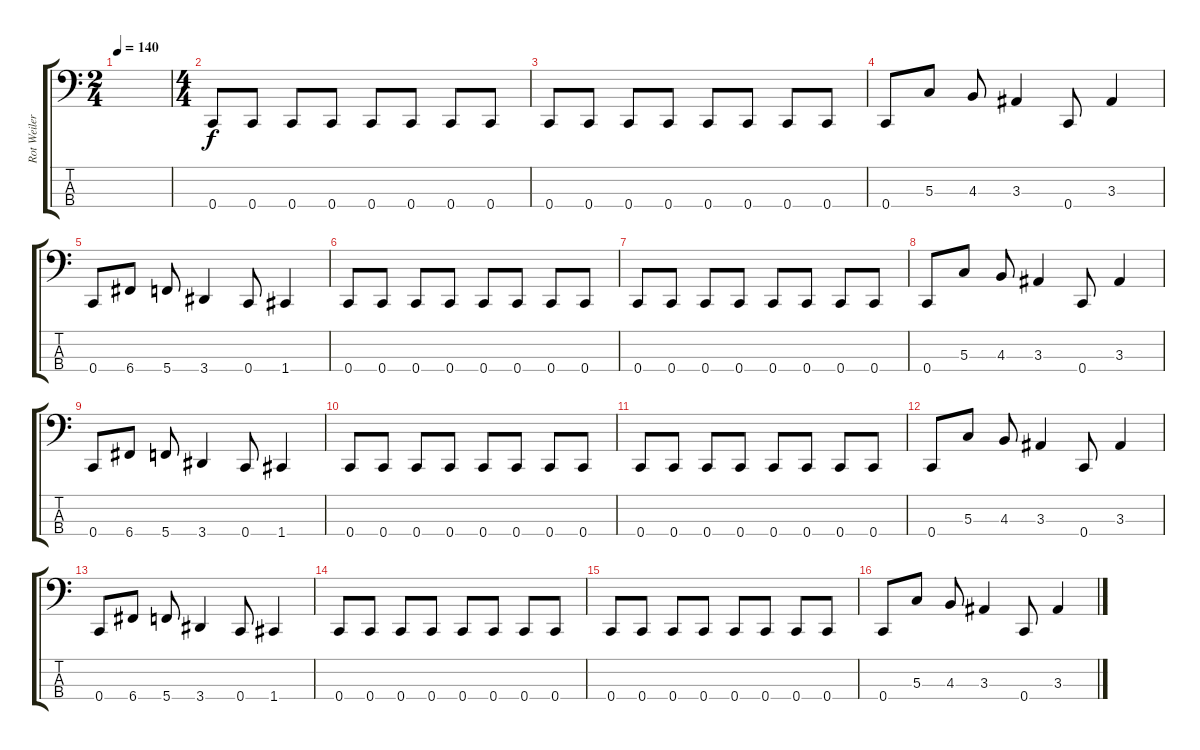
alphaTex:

\track ("Rot Weiler" "Rot Weiler") {instrument electricbasspick}
\staff {score tabs}
\tuning (F2 C2 G1 C1) {hide}
\ts (2 4)
\tempo 140
\clef f4
\ks c
|
\ts (4 4)
0.4.8 0.4.8 0.4.8 0.4.8 0.4.8 0.4.8 0.4.8 0.4.8 |
0.4.8 0.4.8 0.4.8 0.4.8 0.4.8 0.4.8 0.4.8 0.4.8 |
0.4.8 5.3.8 4.3.8 3.3.4 0.4.8 3.3.4 |
0.4.8 6.4.8 5.4.8 3.4.4 0.4.8 1.4.4 |
0.4.8 0.4.8 0.4.8 0.4.8 0.4.8 0.4.8 0.4.8 0.4.8 |
0.4.8 0.4.8 0.4.8 0.4.8 0.4.8 0.4.8 0.4.8 0.4.8 |
0.4.8 5.3.8 4.3.8 3.3.4 0.4.8 3.3.4 |
0.4.8 6.4.8 5.4.8 3.4.4 0.4.8 1.4.4 |
0.4.8 0.4.8 0.4.8 0.4.8 0.4.8 0.4.8 0.4.8 0.4.8 |
0.4.8 0.4.8 0.4.8 0.4.8 0.4.8 0.4.8 0.4.8 0.4.8 |
0.4.8 5.3.8 4.3.8 3.3.4 0.4.8 3.3.4 |
0.4.8 6.4.8 5.4.8 3.4.4 0.4.8 1.4.4 |
0.4.8 0.4.8 0.4.8 0.4.8 0.4.8 0.4.8 0.4.8 0.4.8 |
0.4.8 0.4.8 0.4.8 0.4.8 0.4.8 0.4.8 0.4.8 0.4.8 |
0.4.8 5.3.8 4.3.8 3.3.4 0.4.8 3.3.4
